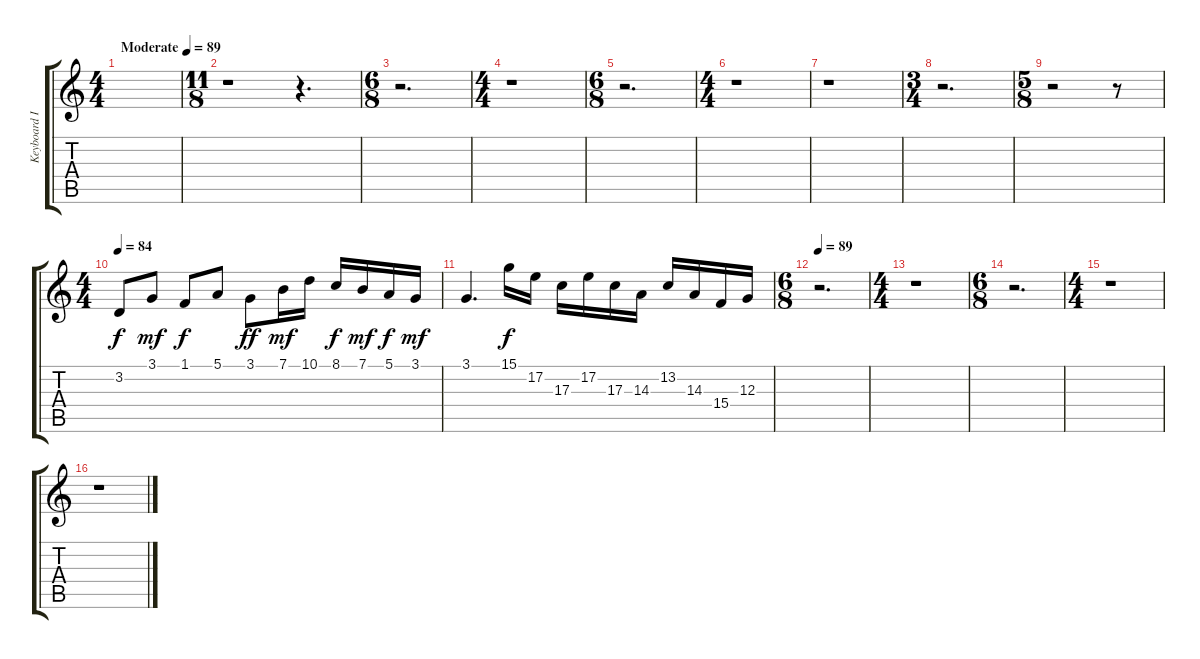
\track ("Keyboard III" "Keyboard I") {instrument lead1square}
\staff {score tabs}
\tuning (E4 B3 G3 D3 A2 E2) {hide}
\ts (4 4)
\tempo (89 "Moderate")
\clef g2
\ks c
|
\ts (11 8)
r.1 r.4{d} |
\ts (6 8)
r.2{d} |
\ts (4 4)
r.1 |
\ts (6 8)
r.2{d} |
\ts (4 4)
r.1 |
r.1 |
\ts (3 4)
r.2{d} |
\ts (5 8)
r.2 r.8 |
\ts (4 4)
\tempo 84
3.2.8 3.1.8{dy mf} 1.1.8{dy f} 5.1.8 3.1.8{dy ff} 7.1.16{dy mf} 10.1.16 8.1.16{dy f} 7.1.16{dy mf} 5.1.16{dy f} 3.1.16{dy mf} |
3.1.4{d} 15.1.16{dy f} 17.2.16 17.3.16 17.2.16 17.3.16 14.3.16 13.2.16 14.3.16 15.4.16 12.3.16 |
\ts (6 8)
\tempo 89
r.2{d} |
\ts (4 4)
r.1 |
\ts (6 8)
r.2{d} |
\ts (4 4)
r.1 |
r.1
